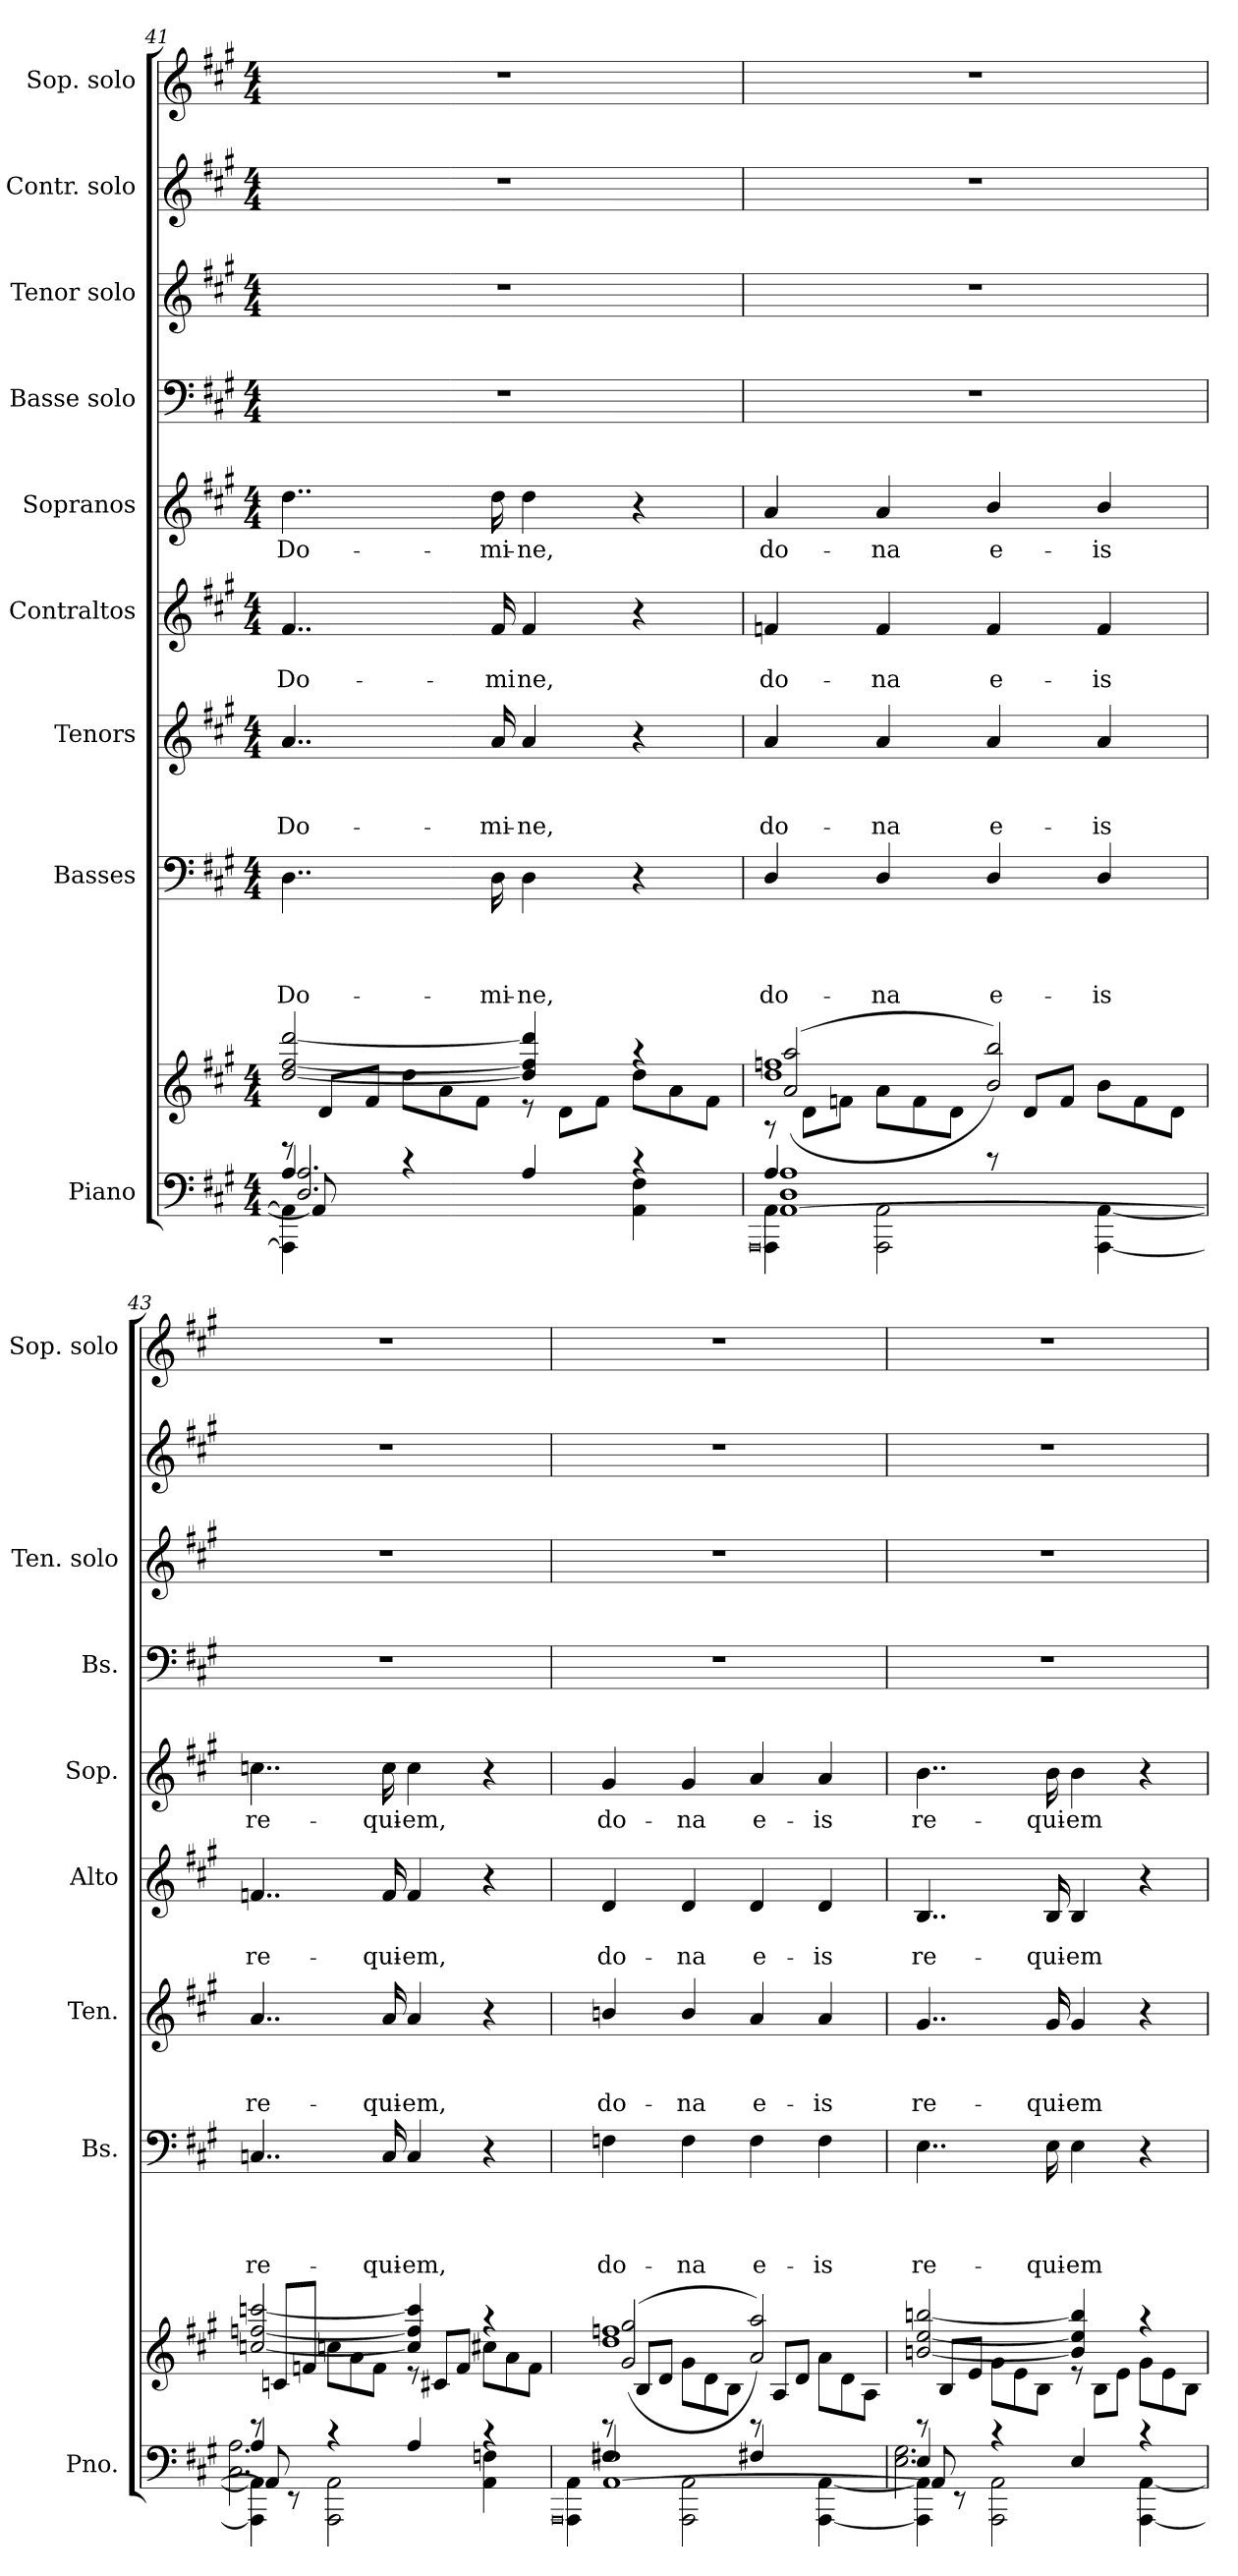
**kern	**kern	**kern	**text	**text	**text	**text	**kern	**text	**text	**text	**kern	**text	**text	**kern	**text	**kern	**kern	**kern	**kern
*part9	*part9	*part8	*part8	*part8	*part8	*part8	*part7	*part7	*part7	*part7	*part6	*part6	*part6	*part5	*part5	*part4	*part3	*part2	*part1
*staff10	*staff9	*staff8	*staff8	*staff8	*staff8	*staff8	*staff7	*staff7	*staff7	*staff7	*staff6	*staff6	*staff6	*staff5	*staff5	*staff4	*staff3	*staff2	*staff1
*I"Piano	*	*I"Basses	*	*	*	*	*I"Tenors	*	*	*	*I"Contraltos	*	*	*I"Sopranos	*	*I"Basse solo	*I"Tenor solo	*I"Contr. solo	*I"Sop. solo
*I'Pno.	*	*I'Bs.	*	*	*	*	*I'Ten.	*	*	*	*I'Alto	*	*	*I'Sop.	*	*I'Bs.	*I'Ten. solo	*	*I'Sop. solo
*clefF4	*clefG2	*clefF4	*	*	*	*	*clefG2	*	*	*	*clefG2	*	*	*clefG2	*	*clefF4	*clefG2	*clefG2	*clefG2
*	*	*	*	*	*	*	*ITrd7c12	*	*	*	*	*	*	*	*	*	*ITrd7c12	*	*
*k[f#c#g#]	*k[f#c#g#]	*k[f#c#g#]	*	*	*	*	*k[f#c#g#]	*	*	*	*k[f#c#g#]	*	*	*k[f#c#g#]	*	*k[f#c#g#]	*k[f#c#g#]	*k[f#c#g#]	*k[f#c#g#]
*A:	*A:	*A:	*	*	*	*	*A:	*	*	*	*A:	*	*	*A:	*	*A:	*A:	*A:	*A:
*M4/4	*M4/4	*M4/4	*	*	*	*	*M4/4	*	*	*	*M4/4	*	*	*M4/4	*	*M4/4	*M4/4	*M4/4	*M4/4
=41	=41	=41	=41	=41	=41	=41	=41	=41	=41	=41	=41	=41	=41	=41	=41	=41	=41	=41	=41
*^	*^	*	*	*	*	*	*	*	*	*	*	*	*	*	*	*	*	*	*
*	*^	*	*^	*	*	*	*	*	*	*	*	*	*	*	*	*	*	*	*	*	*
*	*	*^	*	*	*	*	*	*	*	*	*	*	*	*	*	*	*	*	*	*	*	*	*
*	*	*	*	*	*	*Xtuplet	*	*	*	*	*	*	*	*	*	*	*	*	*	*	*	*	*	*
!	!	!	!	!	!	!	!	!	!	!	!LO:LY:b	!	!	!	!LO:LY:b	!	!	!LO:LY:b	!	!LO:LY:b	!	!	!	!
4A/	2.D/ 2.A/	8AA/]	4AAA\] 4AA\]	1ryy	[>2dd/ [>2ff#/ [>2ddd/	12rD	4..D\	.	.	.	Do-	4..A/	.	.	Do-	4..f#/	.	Do-	4..dd\	Do-	1r	1r	1r	1r
.	.	.	.	.	.	12d/L	.	.	.	.	.	.	.	.	.	.	.	.	.	.	.	.	.	.
.	.	2..ryy	.	.	.	.	.	.	.	.	.	.	.	.	.	.	.	.	.	.	.	.	.	.
.	.	.	.	.	.	12f#/J	.	.	.	.	.	.	.	.	.	.	.	.	.	.	.	.	.	.
4rc	.	.	2.ryy	.	.	12dd\L	.	.	.	.	.	.	.	.	.	.	.	.	.	.	.	.	.	.
.	.	.	.	.	.	12a\	.	.	.	.	.	.	.	.	.	.	.	.	.	.	.	.	.	.
.	.	.	.	.	.	12f#\J	.	.	.	.	.	.	.	.	.	.	.	.	.	.	.	.	.	.
!	!	!	!	!	!	!	!	!	!	!	!LO:LY:b	!	!	!	!LO:LY:b	!	!	!LO:LY:b	!	!LO:LY:b	!	!	!	!
.	.	.	.	.	.	.	16D\	.	.	.	-mi-	16A/	.	.	-mi-	16f#/	.	-mi	16dd\	-mi-	.	.	.	.
!	!	!	!	!	!	!	!	!	!	!	!LO:LY:b	!	!	!	!LO:LY:b	!	!	!LO:LY:b	!	!LO:LY:b	!	!	!	!
4A/	.	.	.	.	4dd/] 4ff#/] 4ddd/]	12re	4D\	.	.	.	-ne,	4A/	.	.	-ne,	4f#/	.	ne,	4dd\	-ne,	.	.	.	.
.	.	.	.	.	.	12d\L	.	.	.	.	.	.	.	.	.	.	.	.	.	.	.	.	.	.
.	.	.	.	.	.	12f#\J	.	.	.	.	.	.	.	.	.	.	.	.	.	.	.	.	.	.
4rc	4AA\ 4F#\	.	.	.	4raa	12dd\L	4r	.	.	.	.	4r	.	.	.	4r	.	.	4r	.	.	.	.	.
.	.	.	.	.	.	12a\	.	.	.	.	.	.	.	.	.	.	.	.	.	.	.	.	.	.
.	.	.	.	.	.	12f#\J	.	.	.	.	.	.	.	.	.	.	.	.	.	.	.	.	.	.
!!LO:PB:g=z
=42	=42	=42	=42	=42	=42	=42	=42	=42	=42	=42	=42	=42	=42	=42	=42	=42	=42	=42	=42	=42	=42	=42	=42	=42
.	.	.	0qAAA	.	.	.	.	.	.	.	.	.	.	.	.	.	.	.	.	.	.	.	.	.
!	!	!	!	!	!	!	!	!	!	!	!LO:LY:b	!	!	!	!LO:LY:b	!	!	!LO:LY:b	!	!LO:LY:b	!	!	!	!
4A/	1ryy	[<1AA 1D 1A	4AAA\ 4AA\	1dd 1ffn	(>(>2a/ 2aa/	12rA	4D/	.	.	.	do-	4A/	.	.	do-	4fn/	.	do-	4a/	do-	1r	1r	1r	1r
.	.	.	.	.	.	12d\L	.	.	.	.	.	.	.	.	.	.	.	.	.	.	.	.	.	.
.	.	.	.	.	.	12fn\J	.	.	.	.	.	.	.	.	.	.	.	.	.	.	.	.	.	.
!	!	!	!	!	!	!	!	!	!	!	!LO:LY:b	!	!	!	!LO:LY:b	!	!	!LO:LY:b	!	!LO:LY:b	!	!	!	!
2.ryy	.	.	2AAA\ 2AA\	.	.	12a\L	4D/	.	.	.	-na	4A/	.	.	-na	4f/	.	-na	4a/	-na	.	.	.	.
.	.	.	.	.	.	12f\	.	.	.	.	.	.	.	.	.	.	.	.	.	.	.	.	.	.
.	.	.	.	.	.	12d\J	.	.	.	.	.	.	.	.	.	.	.	.	.	.	.	.	.	.
!	!	!	!	!	!	!	!	!	!	!	!LO:LY:b	!	!	!	!LO:LY:b	!	!	!LO:LY:b	!	!LO:LY:b	!	!	!	!
.	.	.	.	.	2b/ 2bb/))	12rBB	4D/	.	.	.	e-	4A/	.	.	e-	4f/	.	e-	4b/	e-	.	.	.	.
.	.	.	.	.	.	12d/L	.	.	.	.	.	.	.	.	.	.	.	.	.	.	.	.	.	.
.	.	.	.	.	.	12f/J	.	.	.	.	.	.	.	.	.	.	.	.	.	.	.	.	.	.
!	!	!	!	!	!	!	!	!	!	!	!LO:LY:b	!	!	!	!LO:LY:b	!	!	!LO:LY:b	!	!LO:LY:b	!	!	!	!
.	.	.	[<4AAA\ [<4AA\	.	.	12b\L	4D/	.	.	.	-is	4A/	.	.	-is	4f/	.	-is	4b/	-is	.	.	.	.
.	.	.	.	.	.	12f\	.	.	.	.	.	.	.	.	.	.	.	.	.	.	.	.	.	.
.	.	.	.	.	.	12d\J	.	.	.	.	.	.	.	.	.	.	.	.	.	.	.	.	.	.
=43	=43	=43	=43	=43	=43	=43	=43	=43	=43	=43	=43	=43	=43	=43	=43	=43	=43	=43	=43	=43	=43	=43	=43	=43
!	!	!	!	!	!	!	!	!	!	!	!LO:LY:b	!	!	!	!LO:LY:b	!	!	!LO:LY:b	!	!LO:LY:b	!	!	!	!
4A/	2.C#\ 2.A\	8AA/]	4AAA\] 4AA\]	1ryy	[>2ccn/ [>2ffn/ [>2cccn/	12rBB	4..Cn/	.	.	.	re-	4..A/	.	.	re-	4..fn/	.	re-	4..ccn\	re-	1r	1r	1r	1r
.	.	.	.	.	.	12cn/L	.	.	.	.	.	.	.	.	.	.	.	.	.	.	.	.	.	.
.	.	8rEE	.	.	.	.	.	.	.	.	.	.	.	.	.	.	.	.	.	.	.	.	.	.
.	.	.	.	.	.	12fn/J	.	.	.	.	.	.	.	.	.	.	.	.	.	.	.	.	.	.
4rc	.	2.ryy	2AAA\ 2AA\	.	.	12ccni\L	.	.	.	.	.	.	.	.	.	.	.	.	.	.	.	.	.	.
.	.	.	.	.	.	12a\	.	.	.	.	.	.	.	.	.	.	.	.	.	.	.	.	.	.
.	.	.	.	.	.	12f\J	.	.	.	.	.	.	.	.	.	.	.	.	.	.	.	.	.	.
!	!	!	!	!	!	!	!	!	!	!	!LO:LY:b	!	!	!	!LO:LY:b	!	!	!LO:LY:b	!	!LO:LY:b	!	!	!	!
.	.	.	.	.	.	.	16C/	.	.	.	-qui-	16A/	.	.	-qui-	16f/	.	-qui-	16cc\	-qui-	.	.	.	.
!	!	!	!	!	!	!	!	!	!	!	!LO:LY:b	!	!	!	!LO:LY:b	!	!	!LO:LY:b	!	!LO:LY:b	!	!	!	!
4A/	.	.	.	.	4cc/] 4ff/] 4ccc/]	12re	4C/	.	.	.	-em,	4A/	.	.	-em,	4f/	.	-em,	4cc\	-em,	.	.	.	.
.	.	.	.	.	.	12c#i/L	.	.	.	.	.	.	.	.	.	.	.	.	.	.	.	.	.	.
.	.	.	.	.	.	12f/J	.	.	.	.	.	.	.	.	.	.	.	.	.	.	.	.	.	.
4rc	4ryy	.	4AA\ 4Fn\	.	4raa	12cc#X\L	4r	.	.	.	.	4r	.	.	.	4r	.	.	4r	.	.	.	.	.
.	.	.	.	.	.	12a\	.	.	.	.	.	.	.	.	.	.	.	.	.	.	.	.	.	.
.	.	.	.	.	.	12f\J	.	.	.	.	.	.	.	.	.	.	.	.	.	.	.	.	.	.
!!LO:PB:g=z
=44	=44	=44	=44	=44	=44	=44	=44	=44	=44	=44	=44	=44	=44	=44	=44	=44	=44	=44	=44	=44	=44	=44	=44	=44
.	.	.	0qAAA	.	.	.	.	.	.	.	.	.	.	.	.	.	.	.	.	.	.	.	.	.
!	!	!	!	!	!	!	!	!	!	!	!LO:LY:b	!	!	!	!LO:LY:b	!	!	!LO:LY:b	!	!LO:LY:b	!	!	!	!
4Fn/	2ryy	[<1AA 1F#	4AAA\ 4AA\	1dd 1ffn	(>(>2g#/ 2gg#/	12rBB	4Fn\	.	.	.	do-	4Bni/	.	.	do-	4d/	.	do-	4g#i/	do-	1r	1r	1r	1r
.	.	.	.	.	.	12B/L	.	.	.	.	.	.	.	.	.	.	.	.	.	.	.	.	.	.
.	.	.	.	.	.	12d/J	.	.	.	.	.	.	.	.	.	.	.	.	.	.	.	.	.	.
!	!	!	!	!	!	!	!	!	!	!	!LO:LY:b	!	!	!	!LO:LY:b	!	!	!LO:LY:b	!	!LO:LY:b	!	!	!	!
2.ryy	.	.	2AAA\ 2AA\	.	.	12g#\L	4F\	.	.	.	-na	4B/	.	.	-na	4d/	.	-na	4g#/	-na	.	.	.	.
.	.	.	.	.	.	12d\	.	.	.	.	.	.	.	.	.	.	.	.	.	.	.	.	.	.
.	.	.	.	.	.	12B\J	.	.	.	.	.	.	.	.	.	.	.	.	.	.	.	.	.	.
!	!	!	!	!	!	!	!	!	!	!	!LO:LY:b	!	!	!	!LO:LY:b	!	!	!LO:LY:b	!	!LO:LY:b	!	!	!	!
.	4F#X/	.	.	.	2a/ 2aa/))	12rBB	4F\	.	.	.	e-	4A/	.	.	e-	4d/	.	e-	4a/	e-	.	.	.	.
.	.	.	.	.	.	12A/L	.	.	.	.	.	.	.	.	.	.	.	.	.	.	.	.	.	.
.	.	.	.	.	.	12d/J	.	.	.	.	.	.	.	.	.	.	.	.	.	.	.	.	.	.
!	!	!	!	!	!	!	!	!	!	!	!LO:LY:b	!	!	!	!LO:LY:b	!	!	!LO:LY:b	!	!LO:LY:b	!	!	!	!
.	4ryy	.	[<4AAA\ [<4AA\	.	.	12a\L	4F\	.	.	.	-is	4A/	.	.	-is	4d/	.	-is	4a/	-is	.	.	.	.
.	.	.	.	.	.	12d\	.	.	.	.	.	.	.	.	.	.	.	.	.	.	.	.	.	.
.	.	.	.	.	.	12A\J	.	.	.	.	.	.	.	.	.	.	.	.	.	.	.	.	.	.
=45	=45	=45	=45	=45	=45	=45	=45	=45	=45	=45	=45	=45	=45	=45	=45	=45	=45	=45	=45	=45	=45	=45	=45	=45
!	!	!	!	!	!	!	!	!	!	!	!LO:LY:b	!	!	!	!LO:LY:b	!	!	!LO:LY:b	!	!LO:LY:b	!	!	!	!
4E/	2.E\ 2.G#\	8AA/]	4AAA\] 4AA\]	1ryy	[>2bni/ [>2ee/ [>2bbni/	12rBB	4..E\	.	.	.	re-	4..G#/	.	.	re-	4..B/	.	re-	4..b\	re-	1r	1r	1r	1r
.	.	.	.	.	.	12B/L	.	.	.	.	.	.	.	.	.	.	.	.	.	.	.	.	.	.
.	.	8rEE	.	.	.	.	.	.	.	.	.	.	.	.	.	.	.	.	.	.	.	.	.	.
.	.	.	.	.	.	12e/J	.	.	.	.	.	.	.	.	.	.	.	.	.	.	.	.	.	.
4rc	.	2.ryy	2AAA\ 2AA\	.	.	12g#\L	.	.	.	.	.	.	.	.	.	.	.	.	.	.	.	.	.	.
.	.	.	.	.	.	12e\	.	.	.	.	.	.	.	.	.	.	.	.	.	.	.	.	.	.
.	.	.	.	.	.	12B\J	.	.	.	.	.	.	.	.	.	.	.	.	.	.	.	.	.	.
!	!	!	!	!	!	!	!	!	!	!	!LO:LY:b	!	!	!	!LO:LY:b	!	!	!LO:LY:b	!	!LO:LY:b	!	!	!	!
.	.	.	.	.	.	.	16E\	.	.	.	-qui-	16G#/	.	.	-qui-	16B/	.	-qui-	16b\	-qui-	.	.	.	.
!	!	!	!	!	!	!	!	!	!	!	!LO:LY:b	!	!	!	!LO:LY:b	!	!	!LO:LY:b	!	!LO:LY:b	!	!	!	!
4E/	.	.	.	.	4b/] 4ee/] 4bb/]	12re	4E\	.	.	.	-em	4G#/	.	.	-em	4B/	.	-em	4b\	-em	.	.	.	.
.	.	.	.	.	.	12B\L	.	.	.	.	.	.	.	.	.	.	.	.	.	.	.	.	.	.
.	.	.	.	.	.	12e\J	.	.	.	.	.	.	.	.	.	.	.	.	.	.	.	.	.	.
4rc	4ryy	.	[<4AAA\ [<4AA\	.	4raa	12g#\L	4r	.	.	.	.	4r	.	.	.	4r	.	.	4r	.	.	.	.	.
.	.	.	.	.	.	12e\	.	.	.	.	.	.	.	.	.	.	.	.	.	.	.	.	.	.
.	.	.	.	.	.	12B\J	.	.	.	.	.	.	.	.	.	.	.	.	.	.	.	.	.	.
*v	*v	*v	*v	*	*	*	*	*	*	*	*	*	*	*	*	*	*	*	*	*	*	*	*	*
*	*v	*v	*v	*	*	*	*	*	*	*	*	*	*	*	*	*	*	*	*	*	*
=	=	=	=	=	=	=	=	=	=	=	=	=	=	=	=	=	=	=	=
*-	*-	*-	*-	*-	*-	*-	*-	*-	*-	*-	*-	*-	*-	*-	*-	*-	*-	*-	*-
